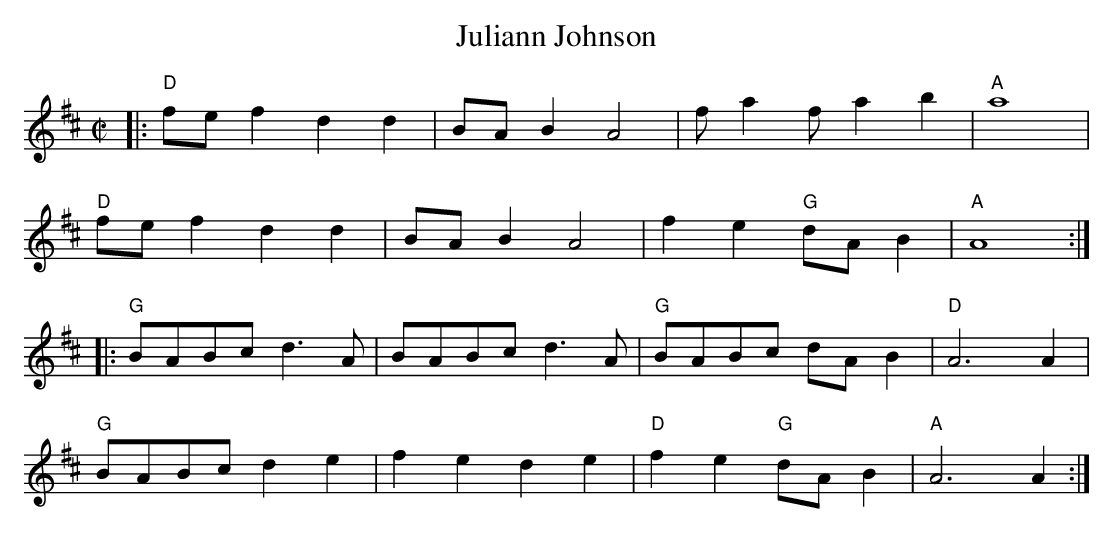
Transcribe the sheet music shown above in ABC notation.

X:1
T: Juliann Johnson
M: C|
L: 1/8
K: D
|:"D"fef2 d2d2|BAB2 A4|fa2fa2b2|"A" a8|
"D"fef2 d2d2|BAB2 A4|f2e2"G"dAB2|"A" A8:|
|:"G"BABc d3A|BABc d3A|"G"BABc dAB2|"D"A4>A4|
 "G"BABc d2e2|f2e2d2e2|"D"f2e2"G"dAB2|"A" A4>A4:|
